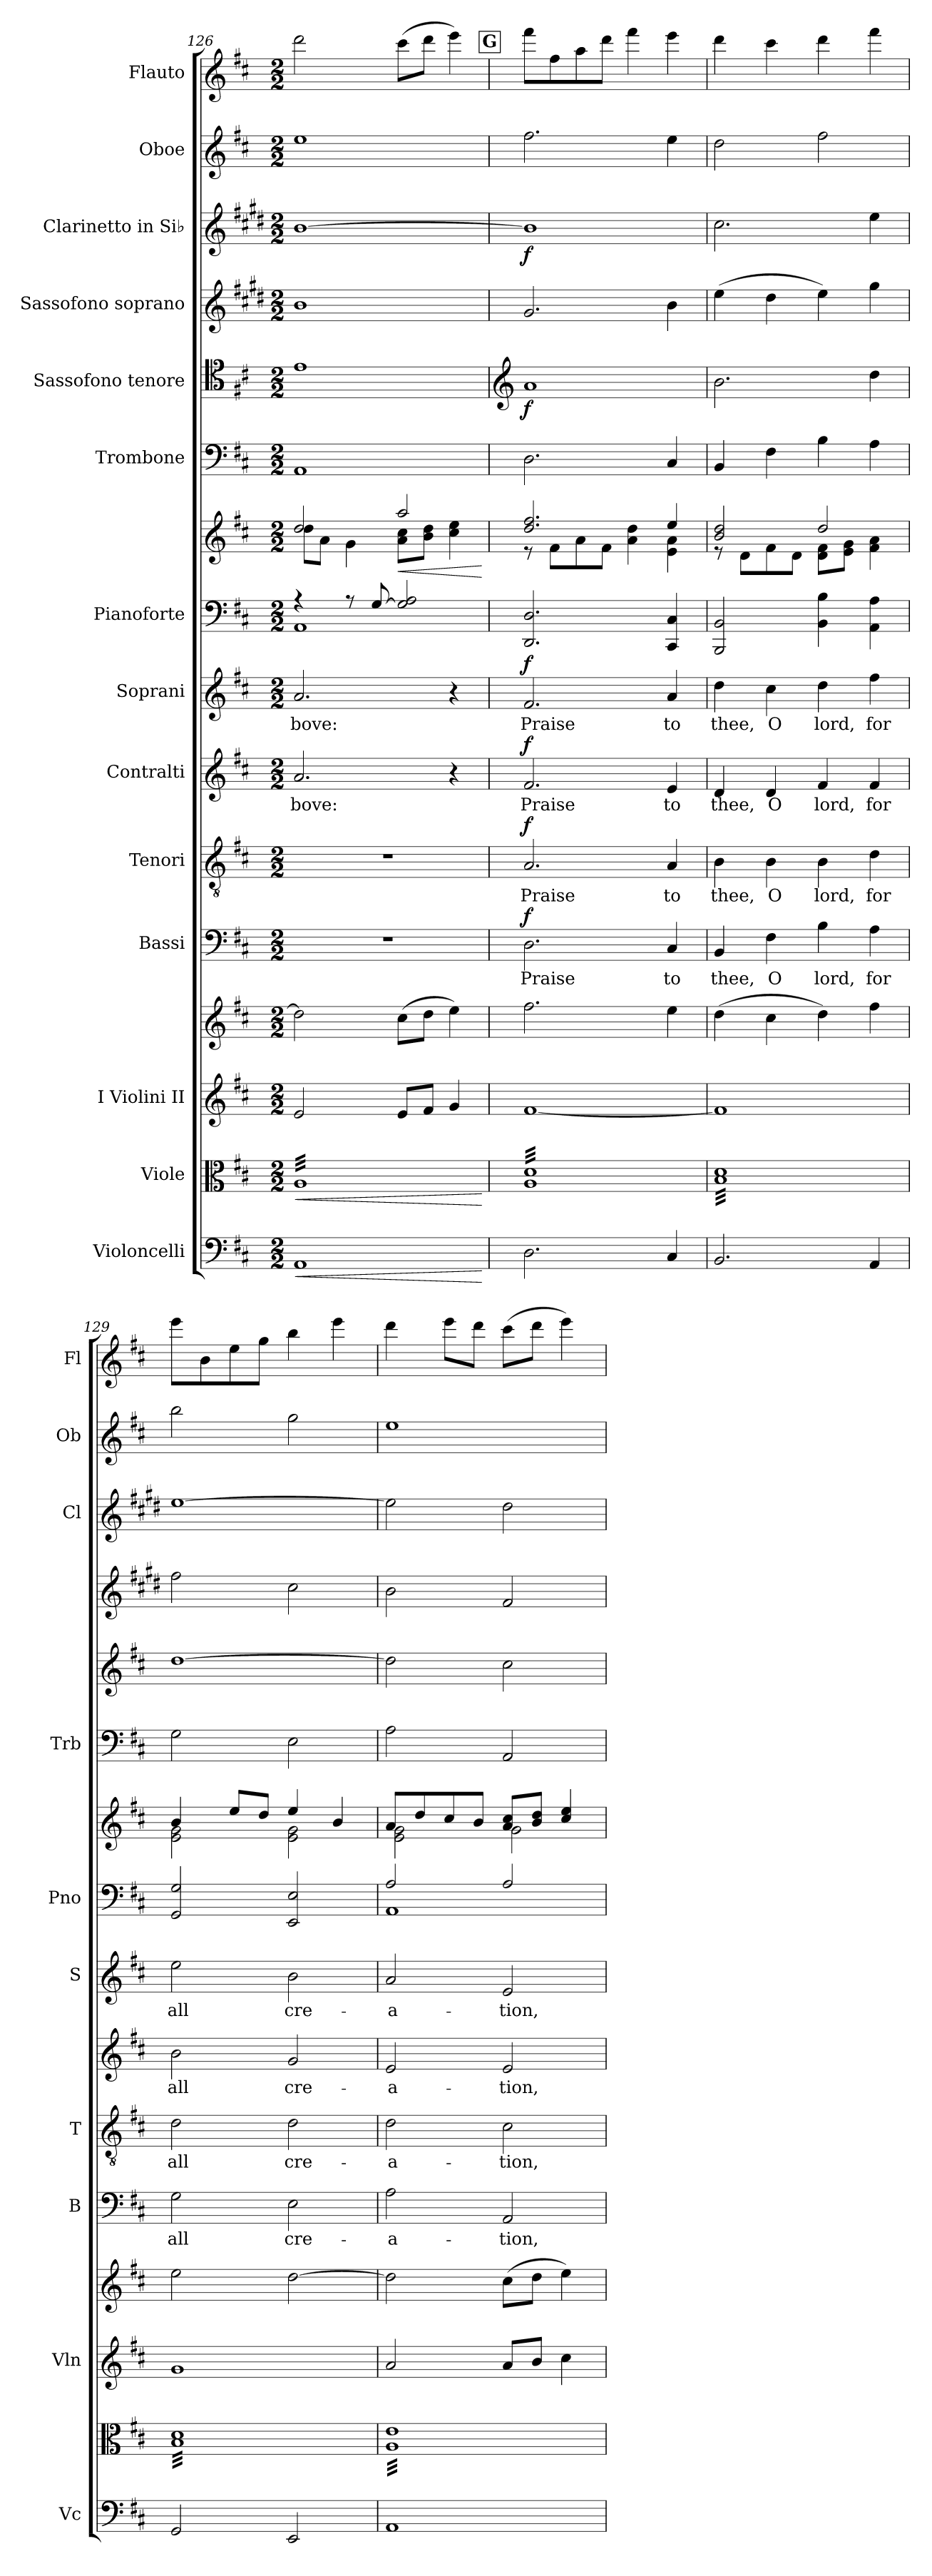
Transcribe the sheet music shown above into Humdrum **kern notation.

**kern	**dynam	**kern	**dynam	**kern	**kern	**dynam	**kern	**text	**dynam	**kern	**text	**dynam	**kern	**text	**dynam	**kern	**text	**dynam	**kern	**kern	**dynam	**kern	**dynam	**kern	**dynam	**kern	**dynam	**kern	**dynam	**kern	**dynam	**kern	**dynam
*part14	*part14	*part13	*part13	*part12	*part12	*part12	*part11	*part11	*part11	*part10	*part10	*part10	*part9	*part9	*part9	*part8	*part8	*part8	*part7	*part7	*part7	*part6	*part6	*part5	*part5	*part4	*part4	*part3	*part3	*part2	*part2	*part1	*part1
*staff16	*staff16	*staff15	*staff15	*staff14	*staff13	*staff13/14	*staff12	*staff12	*staff12	*staff11	*staff11	*staff11	*staff10	*staff10	*staff10	*staff9	*staff9	*staff9	*staff8	*staff7	*staff7/8	*staff6	*staff6	*staff5	*staff5	*staff4	*staff4	*staff3	*staff3	*staff2	*staff2	*staff1	*staff1
*I"Violoncelli	*	*I"Viole	*	*I"I  Violini  II	*	*	*I"Bassi	*	*	*I"Tenori	*	*	*I"Contralti	*	*	*I"Soprani	*	*	*I"Pianoforte	*	*	*I"Trombone	*	*I"Sassofono tenore	*	*I"Sassofono soprano	*	*I"Clarinetto in Si♭	*	*I"Oboe	*	*I"Flauto	*
*I'Vc	*	*	*	*I'Vln	*	*	*I'B	*	*	*I'T	*	*	*	*	*	*I'S	*	*	*I'Pno	*	*	*I'Trb	*	*	*	*	*	*I'Cl	*	*I'Ob	*	*I'Fl	*
*clefF4	*	*clefC3	*	*clefG2	*clefG2	*	*clefF4	*	*	*clefGv2	*	*	*clefG2	*	*	*clefG2	*	*	*clefF4	*clefG2	*	*clefF4	*	*clefC4	*	*clefG2	*	*clefG2	*	*clefG2	*	*clefG2	*
*	*	*	*	*	*	*	*	*	*	*	*	*	*	*	*	*	*	*	*	*	*	*	*	*ITrd8c14	*	*ITrd1c2	*	*ITrd1c2	*	*	*	*	*
*k[f#c#]	*	*k[f#c#]	*	*k[f#c#]	*k[f#c#]	*	*k[f#c#]	*	*	*k[f#c#]	*	*	*k[f#c#]	*	*	*k[f#c#]	*	*	*k[f#c#]	*k[f#c#]	*	*k[f#c#]	*	*k[f#c#]	*	*k[f#c#]	*	*k[f#c#]	*	*k[f#c#]	*	*k[f#c#]	*
*M2/2	*	*M2/2	*	*M2/2	*M2/2	*	*M2/2	*	*	*M2/2	*	*	*M2/2	*	*	*M2/2	*	*	*M2/2	*M2/2	*	*M2/2	*	*M2/2	*	*M2/2	*	*M2/2	*	*M2/2	*	*M2/2	*
=126	=126	=126	=126	=126	=126	=126	=126	=126	=126	=126	=126	=126	=126	=126	=126	=126	=126	=126	=126	=126	=126	=126	=126	=126	=126	=126	=126	=126	=126	=126	=126	=126	=126
!	!LO:HP:b	!	!LO:HP:b	!	!	!	!	!	!	!	!	!	!	!LO:LY:b	!	!	!LO:LY:b	!	!	!	!	!	!LO:DY:b	!	!	!	!	!	!	!	!	!	!
*	*	*	*	*	*	*	*	*	*	*	*	*	*	*	*	*	*	*	*^	*^	*	*	*	*	*	*	*	*	*	*	*	*	*
*	*	*tremolo	*	*	*	*	*	*	*	*	*	*	*	*	*	*	*	*	*	*	*	*	*	*	*	*	*	*	*	*	*	*	*	*	*
1AA	<	32ALLL	<	2e/	2dd\]	.	1r	.	.	1r	.	.	2.a/	-bove:	.	2.a/	-bove:	.	4r	1AA	2dd/	8dd\L	.	1AA	other-dynamics	1E	.	1a	.	[1a	.	1ee	.	2ddd\	.
.	.	32A	.	.	.	.	.	.	.	.	.	.	.	.	.	.	.	.	.	.	.	.	.	.	.	.	.	.	.	.	.	.	.	.	.
.	.	32A	.	.	.	.	.	.	.	.	.	.	.	.	.	.	.	.	.	.	.	.	.	.	.	.	.	.	.	.	.	.	.	.	.
.	.	32A	.	.	.	.	.	.	.	.	.	.	.	.	.	.	.	.	.	.	.	.	.	.	.	.	.	.	.	.	.	.	.	.	.
.	.	32A	.	.	.	.	.	.	.	.	.	.	.	.	.	.	.	.	.	.	.	8a\J	.	.	.	.	.	.	.	.	.	.	.	.	.
.	.	32A	.	.	.	.	.	.	.	.	.	.	.	.	.	.	.	.	.	.	.	.	.	.	.	.	.	.	.	.	.	.	.	.	.
.	.	32A	.	.	.	.	.	.	.	.	.	.	.	.	.	.	.	.	.	.	.	.	.	.	.	.	.	.	.	.	.	.	.	.	.
.	.	32A	.	.	.	.	.	.	.	.	.	.	.	.	.	.	.	.	.	.	.	.	.	.	.	.	.	.	.	.	.	.	.	.	.
.	.	32A	.	.	.	.	.	.	.	.	.	.	.	.	.	.	.	.	8r	.	.	4g\	.	.	.	.	.	.	.	.	.	.	.	.	.
.	.	32A	.	.	.	.	.	.	.	.	.	.	.	.	.	.	.	.	.	.	.	.	.	.	.	.	.	.	.	.	.	.	.	.	.
.	.	32A	.	.	.	.	.	.	.	.	.	.	.	.	.	.	.	.	.	.	.	.	.	.	.	.	.	.	.	.	.	.	.	.	.
.	.	32A	.	.	.	.	.	.	.	.	.	.	.	.	.	.	.	.	.	.	.	.	.	.	.	.	.	.	.	.	.	.	.	.	.
.	.	32A	.	.	.	.	.	.	.	.	.	.	.	.	.	.	.	.	[8G/	.	.	.	.	.	.	.	.	.	.	.	.	.	.	.	.
.	.	32A	.	.	.	.	.	.	.	.	.	.	.	.	.	.	.	.	.	.	.	.	.	.	.	.	.	.	.	.	.	.	.	.	.
.	.	32A	.	.	.	.	.	.	.	.	.	.	.	.	.	.	.	.	.	.	.	.	.	.	.	.	.	.	.	.	.	.	.	.	.
.	.	32A	.	.	.	.	.	.	.	.	.	.	.	.	.	.	.	.	.	.	.	.	.	.	.	.	.	.	.	.	.	.	.	.	.
!	!	!	!	!	!	!	!	!	!	!	!	!	!	!	!	!	!	!	!	!	!	!	!LO:HP:b	!	!	!	!	!	!	!	!	!	!	!	!
.	.	32A	.	8e/L	(>8cc#\L	.	.	.	.	.	.	.	.	.	.	.	.	.	2G/] 2A/	.	2aa/	8a\ 8cc#\L	<	.	.	.	.	.	.	.	.	.	.	(>8ccc#\L	.
.	.	32A	.	.	.	.	.	.	.	.	.	.	.	.	.	.	.	.	.	.	.	.	.	.	.	.	.	.	.	.	.	.	.	.	.
.	.	32A	.	.	.	.	.	.	.	.	.	.	.	.	.	.	.	.	.	.	.	.	.	.	.	.	.	.	.	.	.	.	.	.	.
.	.	32A	.	.	.	.	.	.	.	.	.	.	.	.	.	.	.	.	.	.	.	.	.	.	.	.	.	.	.	.	.	.	.	.	.
.	.	32A	.	8f#/J	8dd\J	.	.	.	.	.	.	.	.	.	.	.	.	.	.	.	.	8b\ 8dd\J	.	.	.	.	.	.	.	.	.	.	.	8ddd\J	.
.	.	32A	.	.	.	.	.	.	.	.	.	.	.	.	.	.	.	.	.	.	.	.	.	.	.	.	.	.	.	.	.	.	.	.	.
.	.	32A	.	.	.	.	.	.	.	.	.	.	.	.	.	.	.	.	.	.	.	.	.	.	.	.	.	.	.	.	.	.	.	.	.
.	.	32A	.	.	.	.	.	.	.	.	.	.	.	.	.	.	.	.	.	.	.	.	.	.	.	.	.	.	.	.	.	.	.	.	.
.	.	32A	.	4g/	4ee\)	.	.	.	.	.	.	.	4r	.	.	4r	.	.	.	.	.	4cc#\ 4ee\	.	.	.	.	.	.	.	.	.	.	.	4eee\)	.
.	.	32A	.	.	.	.	.	.	.	.	.	.	.	.	.	.	.	.	.	.	.	.	.	.	.	.	.	.	.	.	.	.	.	.	.
.	.	32A	.	.	.	.	.	.	.	.	.	.	.	.	.	.	.	.	.	.	.	.	.	.	.	.	.	.	.	.	.	.	.	.	.
.	.	32A	.	.	.	.	.	.	.	.	.	.	.	.	.	.	.	.	.	.	.	.	.	.	.	.	.	.	.	.	.	.	.	.	.
.	.	32A	.	.	.	.	.	.	.	.	.	.	.	.	.	.	.	.	.	.	.	.	.	.	.	.	.	.	.	.	.	.	.	.	.
.	.	32A	.	.	.	.	.	.	.	.	.	.	.	.	.	.	.	.	.	.	.	.	.	.	.	.	.	.	.	.	.	.	.	.	.
.	.	32A	.	.	.	.	.	.	.	.	.	.	.	.	.	.	.	.	.	.	.	.	.	.	.	.	.	.	.	.	.	.	.	.	.
.	.	32AJJJ	.	.	.	.	.	.	.	.	.	.	.	.	.	.	.	.	.	.	.	.	.	.	.	.	.	.	.	.	.	.	.	.	.
*	*	*	*	*	*	*	*	*	*	*	*	*	*	*	*	*	*	*	*v	*v	*	*	*	*	*	*	*	*	*	*	*	*	*	*	*
*	*	*	*	*	*	*	*	*	*	*	*	*	*	*	*	*	*	*	*	*v	*v	*	*	*	*	*	*	*	*	*	*	*	*	*
.	[	.	[	.	.	.	.	.	.	.	.	.	.	.	.	.	.	.	.	.	[	.	.	.	.	.	.	.	.	.	.	.	.
!!LO:PB:g=z
!!LO:REH:place=s1:a:B:fs=16:t=G
=127	=127	=127	=127	=127	=127	=127	=127	=127	=127	=127	=127	=127	=127	=127	=127	=127	=127	=127	=127	=127	=127	=127	=127	=127	=127	=127	=127	=127	=127	=127	=127	=127	=127
*	*	*	*	*	*	*	*	*	*	*	*	*	*	*	*	*	*	*	*	*	*	*	*	*clefG2	*	*	*	*	*	*	*	*	*
!	!LO:DY:b	!	!LO:DY:b	!	!	!LO:DY:b=2	!	!LO:LY:b	!	!	!LO:LY:b	!	!	!LO:LY:b	!	!	!LO:LY:b	!	!	!	!	!	!	!	!	!	!	!	!	!	!	!	!
*	*	*	*	*	*	*	*	*	*	*	*	*	*	*	*	*	*	*	*	*^	*	*	*	*	*	*	*	*	*	*	*	*	*
!	!	!	!	!	!	!LO:DY:n=1:b	!	!	!LO:DY:a	!	!	!LO:DY:a	!	!	!LO:DY:a	!	!	!LO:DY:a	!	!	!	!	!	!	!	!LO:DY:b	!	!LO:DY:b	!	!	!	!	!	!
!	!	!	!	!	!	!	!	!	!	!	!	!	!	!	!	!	!	!	!	!	!	!	!	!	!	!	!	!LO:DY:n=1:a	!	!LO:DY:b	!	!LO:DY:b	!	!LO:DY:b
2.D\	other-dynamics	32A 32dLLL	other-dynamics	[1f#	2.ff#\	other-dynamics other-dynamics	2.D\	Praise	f	2.A/	Praise	f	2.f#/	Praise	f	2.f#/	Praise	f	2.DD/ 2.D/	2.dd/ 2.ff#/	8r	.	2.D\	.	1A	f	2.f#/	other-dynamics other-dynamics	1a]	f	2.ff#\	other-dynamics	8fff#\L	other-dynamics
.	.	32A 32d	.	.	.	.	.	.	.	.	.	.	.	.	.	.	.	.	.	.	.	.	.	.	.	.	.	.	.	.	.	.	.	.
.	.	32A 32d	.	.	.	.	.	.	.	.	.	.	.	.	.	.	.	.	.	.	.	.	.	.	.	.	.	.	.	.	.	.	.	.
.	.	32A 32d	.	.	.	.	.	.	.	.	.	.	.	.	.	.	.	.	.	.	.	.	.	.	.	.	.	.	.	.	.	.	.	.
.	.	32A 32d	.	.	.	.	.	.	.	.	.	.	.	.	.	.	.	.	.	.	8f#\L	.	.	.	.	.	.	.	.	.	.	.	8ff#\	.
.	.	32A 32d	.	.	.	.	.	.	.	.	.	.	.	.	.	.	.	.	.	.	.	.	.	.	.	.	.	.	.	.	.	.	.	.
.	.	32A 32d	.	.	.	.	.	.	.	.	.	.	.	.	.	.	.	.	.	.	.	.	.	.	.	.	.	.	.	.	.	.	.	.
.	.	32A 32d	.	.	.	.	.	.	.	.	.	.	.	.	.	.	.	.	.	.	.	.	.	.	.	.	.	.	.	.	.	.	.	.
.	.	32A 32d	.	.	.	.	.	.	.	.	.	.	.	.	.	.	.	.	.	.	8a\	.	.	.	.	.	.	.	.	.	.	.	8aa\	.
.	.	32A 32d	.	.	.	.	.	.	.	.	.	.	.	.	.	.	.	.	.	.	.	.	.	.	.	.	.	.	.	.	.	.	.	.
.	.	32A 32d	.	.	.	.	.	.	.	.	.	.	.	.	.	.	.	.	.	.	.	.	.	.	.	.	.	.	.	.	.	.	.	.
.	.	32A 32d	.	.	.	.	.	.	.	.	.	.	.	.	.	.	.	.	.	.	.	.	.	.	.	.	.	.	.	.	.	.	.	.
.	.	32A 32d	.	.	.	.	.	.	.	.	.	.	.	.	.	.	.	.	.	.	8f#\J	.	.	.	.	.	.	.	.	.	.	.	8ddd\J	.
.	.	32A 32d	.	.	.	.	.	.	.	.	.	.	.	.	.	.	.	.	.	.	.	.	.	.	.	.	.	.	.	.	.	.	.	.
.	.	32A 32d	.	.	.	.	.	.	.	.	.	.	.	.	.	.	.	.	.	.	.	.	.	.	.	.	.	.	.	.	.	.	.	.
.	.	32A 32d	.	.	.	.	.	.	.	.	.	.	.	.	.	.	.	.	.	.	.	.	.	.	.	.	.	.	.	.	.	.	.	.
.	.	32A 32d	.	.	.	.	.	.	.	.	.	.	.	.	.	.	.	.	.	.	4a\ 4dd\	.	.	.	.	.	.	.	.	.	.	.	4fff#\	.
.	.	32A 32d	.	.	.	.	.	.	.	.	.	.	.	.	.	.	.	.	.	.	.	.	.	.	.	.	.	.	.	.	.	.	.	.
.	.	32A 32d	.	.	.	.	.	.	.	.	.	.	.	.	.	.	.	.	.	.	.	.	.	.	.	.	.	.	.	.	.	.	.	.
.	.	32A 32d	.	.	.	.	.	.	.	.	.	.	.	.	.	.	.	.	.	.	.	.	.	.	.	.	.	.	.	.	.	.	.	.
.	.	32A 32d	.	.	.	.	.	.	.	.	.	.	.	.	.	.	.	.	.	.	.	.	.	.	.	.	.	.	.	.	.	.	.	.
.	.	32A 32d	.	.	.	.	.	.	.	.	.	.	.	.	.	.	.	.	.	.	.	.	.	.	.	.	.	.	.	.	.	.	.	.
.	.	32A 32d	.	.	.	.	.	.	.	.	.	.	.	.	.	.	.	.	.	.	.	.	.	.	.	.	.	.	.	.	.	.	.	.
.	.	32A 32d	.	.	.	.	.	.	.	.	.	.	.	.	.	.	.	.	.	.	.	.	.	.	.	.	.	.	.	.	.	.	.	.
!	!	!	!	!	!	!	!	!LO:LY:b	!	!	!LO:LY:b	!	!	!LO:LY:b	!	!	!LO:LY:b	!	!	!	!	!	!	!	!	!	!	!	!	!	!	!	!	!
4C#/	.	32A 32d	.	.	4ee\	.	4C#/	to	.	4A/	to	.	4e/	to	.	4a/	to	.	4CC#/ 4C#/	4ee/	4e\ 4a\	.	4C#/	.	.	.	4a\	.	.	.	4ee\	.	4eee\	.
.	.	32A 32d	.	.	.	.	.	.	.	.	.	.	.	.	.	.	.	.	.	.	.	.	.	.	.	.	.	.	.	.	.	.	.	.
.	.	32A 32d	.	.	.	.	.	.	.	.	.	.	.	.	.	.	.	.	.	.	.	.	.	.	.	.	.	.	.	.	.	.	.	.
.	.	32A 32d	.	.	.	.	.	.	.	.	.	.	.	.	.	.	.	.	.	.	.	.	.	.	.	.	.	.	.	.	.	.	.	.
.	.	32A 32d	.	.	.	.	.	.	.	.	.	.	.	.	.	.	.	.	.	.	.	.	.	.	.	.	.	.	.	.	.	.	.	.
.	.	32A 32d	.	.	.	.	.	.	.	.	.	.	.	.	.	.	.	.	.	.	.	.	.	.	.	.	.	.	.	.	.	.	.	.
.	.	32A 32d	.	.	.	.	.	.	.	.	.	.	.	.	.	.	.	.	.	.	.	.	.	.	.	.	.	.	.	.	.	.	.	.
.	.	32A 32dJJJ	.	.	.	.	.	.	.	.	.	.	.	.	.	.	.	.	.	.	.	.	.	.	.	.	.	.	.	.	.	.	.	.
=128	=128	=128	=128	=128	=128	=128	=128	=128	=128	=128	=128	=128	=128	=128	=128	=128	=128	=128	=128	=128	=128	=128	=128	=128	=128	=128	=128	=128	=128	=128	=128	=128	=128	=128
!	!	!	!	!	!	!	!	!LO:LY:b	!	!	!LO:LY:b	!	!	!LO:LY:b	!	!	!LO:LY:b	!	!	!	!	!	!	!	!	!	!	!	!	!	!	!	!	!
2.BB/	.	32B 32dLLL	.	1f#]	(>4dd\	.	4BB/	thee,	.	4B\	thee,	.	4d/	thee,	.	4dd\	thee,	.	2BBB/ 2BB/	2b/ 2dd/	8r	.	4BB/	.	2.B\	.	(>4dd\	.	2.b\	.	2dd\	.	4ddd\	.
.	.	32B 32d	.	.	.	.	.	.	.	.	.	.	.	.	.	.	.	.	.	.	.	.	.	.	.	.	.	.	.	.	.	.	.	.
.	.	32B 32d	.	.	.	.	.	.	.	.	.	.	.	.	.	.	.	.	.	.	.	.	.	.	.	.	.	.	.	.	.	.	.	.
.	.	32B 32d	.	.	.	.	.	.	.	.	.	.	.	.	.	.	.	.	.	.	.	.	.	.	.	.	.	.	.	.	.	.	.	.
.	.	32B 32d	.	.	.	.	.	.	.	.	.	.	.	.	.	.	.	.	.	.	8d\L	.	.	.	.	.	.	.	.	.	.	.	.	.
.	.	32B 32d	.	.	.	.	.	.	.	.	.	.	.	.	.	.	.	.	.	.	.	.	.	.	.	.	.	.	.	.	.	.	.	.
.	.	32B 32d	.	.	.	.	.	.	.	.	.	.	.	.	.	.	.	.	.	.	.	.	.	.	.	.	.	.	.	.	.	.	.	.
.	.	32B 32d	.	.	.	.	.	.	.	.	.	.	.	.	.	.	.	.	.	.	.	.	.	.	.	.	.	.	.	.	.	.	.	.
!	!	!	!	!	!	!	!	!LO:LY:b	!	!	!LO:LY:b	!	!	!LO:LY:b	!	!	!LO:LY:b	!	!	!	!	!	!	!	!	!	!	!	!	!	!	!	!	!
.	.	32B 32d	.	.	4cc#\	.	4F#\	O	.	4B\	O	.	4d/	O	.	4cc#\	O	.	.	.	8f#\	.	4F#\	.	.	.	4cc#\	.	.	.	.	.	4ccc#\	.
.	.	32B 32d	.	.	.	.	.	.	.	.	.	.	.	.	.	.	.	.	.	.	.	.	.	.	.	.	.	.	.	.	.	.	.	.
.	.	32B 32d	.	.	.	.	.	.	.	.	.	.	.	.	.	.	.	.	.	.	.	.	.	.	.	.	.	.	.	.	.	.	.	.
.	.	32B 32d	.	.	.	.	.	.	.	.	.	.	.	.	.	.	.	.	.	.	.	.	.	.	.	.	.	.	.	.	.	.	.	.
.	.	32B 32d	.	.	.	.	.	.	.	.	.	.	.	.	.	.	.	.	.	.	8d\J	.	.	.	.	.	.	.	.	.	.	.	.	.
.	.	32B 32d	.	.	.	.	.	.	.	.	.	.	.	.	.	.	.	.	.	.	.	.	.	.	.	.	.	.	.	.	.	.	.	.
.	.	32B 32d	.	.	.	.	.	.	.	.	.	.	.	.	.	.	.	.	.	.	.	.	.	.	.	.	.	.	.	.	.	.	.	.
.	.	32B 32d	.	.	.	.	.	.	.	.	.	.	.	.	.	.	.	.	.	.	.	.	.	.	.	.	.	.	.	.	.	.	.	.
!	!	!	!	!	!	!	!	!LO:LY:b	!	!	!LO:LY:b	!	!	!LO:LY:b	!	!	!LO:LY:b	!	!	!	!	!	!	!	!	!	!	!	!	!	!	!	!	!
.	.	32B 32d	.	.	4dd\)	.	4B\	lord,	.	4B\	lord,	.	4f#/	lord,	.	4dd\	lord,	.	4BB\ 4B\	2dd/	8d\ 8f#\L	.	4B\	.	.	.	4dd\)	.	.	.	2ff#\	.	4ddd\	.
.	.	32B 32d	.	.	.	.	.	.	.	.	.	.	.	.	.	.	.	.	.	.	.	.	.	.	.	.	.	.	.	.	.	.	.	.
.	.	32B 32d	.	.	.	.	.	.	.	.	.	.	.	.	.	.	.	.	.	.	.	.	.	.	.	.	.	.	.	.	.	.	.	.
.	.	32B 32d	.	.	.	.	.	.	.	.	.	.	.	.	.	.	.	.	.	.	.	.	.	.	.	.	.	.	.	.	.	.	.	.
.	.	32B 32d	.	.	.	.	.	.	.	.	.	.	.	.	.	.	.	.	.	.	8e\ 8g\J	.	.	.	.	.	.	.	.	.	.	.	.	.
.	.	32B 32d	.	.	.	.	.	.	.	.	.	.	.	.	.	.	.	.	.	.	.	.	.	.	.	.	.	.	.	.	.	.	.	.
.	.	32B 32d	.	.	.	.	.	.	.	.	.	.	.	.	.	.	.	.	.	.	.	.	.	.	.	.	.	.	.	.	.	.	.	.
.	.	32B 32d	.	.	.	.	.	.	.	.	.	.	.	.	.	.	.	.	.	.	.	.	.	.	.	.	.	.	.	.	.	.	.	.
!	!	!	!	!	!	!	!	!LO:LY:b	!	!	!LO:LY:b	!	!	!LO:LY:b	!	!	!LO:LY:b	!	!	!	!	!	!	!	!	!	!	!	!	!	!	!	!	!
4AA/	.	32B 32d	.	.	4ff#\	.	4A\	for	.	4d\	for	.	4f#/	for	.	4ff#\	for	.	4AA\ 4A\	.	4f#\ 4a\	.	4A\	.	4d\	.	4ff#\	.	4dd\	.	.	.	4fff#\	.
.	.	32B 32d	.	.	.	.	.	.	.	.	.	.	.	.	.	.	.	.	.	.	.	.	.	.	.	.	.	.	.	.	.	.	.	.
.	.	32B 32d	.	.	.	.	.	.	.	.	.	.	.	.	.	.	.	.	.	.	.	.	.	.	.	.	.	.	.	.	.	.	.	.
.	.	32B 32d	.	.	.	.	.	.	.	.	.	.	.	.	.	.	.	.	.	.	.	.	.	.	.	.	.	.	.	.	.	.	.	.
.	.	32B 32d	.	.	.	.	.	.	.	.	.	.	.	.	.	.	.	.	.	.	.	.	.	.	.	.	.	.	.	.	.	.	.	.
.	.	32B 32d	.	.	.	.	.	.	.	.	.	.	.	.	.	.	.	.	.	.	.	.	.	.	.	.	.	.	.	.	.	.	.	.
.	.	32B 32d	.	.	.	.	.	.	.	.	.	.	.	.	.	.	.	.	.	.	.	.	.	.	.	.	.	.	.	.	.	.	.	.
.	.	32B 32dJJJ	.	.	.	.	.	.	.	.	.	.	.	.	.	.	.	.	.	.	.	.	.	.	.	.	.	.	.	.	.	.	.	.
=129	=129	=129	=129	=129	=129	=129	=129	=129	=129	=129	=129	=129	=129	=129	=129	=129	=129	=129	=129	=129	=129	=129	=129	=129	=129	=129	=129	=129	=129	=129	=129	=129	=129	=129
!	!	!	!	!	!	!	!	!LO:LY:b	!	!	!LO:LY:b	!	!	!LO:LY:b	!	!	!LO:LY:b	!	!	!	!	!	!	!	!	!	!	!	!	!	!	!	!	!
2GG/	.	32B 32dLLL	.	1g	2ee\	.	2G\	all	.	2d\	all	.	2b\	all	.	2ee\	all	.	2GG/ 2G/	4b/	2e\ 2g\	.	2G\	.	[1d	.	2ee\	.	[1dd	.	2bb\	.	8eee\L	.
.	.	32B 32d	.	.	.	.	.	.	.	.	.	.	.	.	.	.	.	.	.	.	.	.	.	.	.	.	.	.	.	.	.	.	.	.
.	.	32B 32d	.	.	.	.	.	.	.	.	.	.	.	.	.	.	.	.	.	.	.	.	.	.	.	.	.	.	.	.	.	.	.	.
.	.	32B 32d	.	.	.	.	.	.	.	.	.	.	.	.	.	.	.	.	.	.	.	.	.	.	.	.	.	.	.	.	.	.	.	.
.	.	32B 32d	.	.	.	.	.	.	.	.	.	.	.	.	.	.	.	.	.	.	.	.	.	.	.	.	.	.	.	.	.	.	8b\	.
.	.	32B 32d	.	.	.	.	.	.	.	.	.	.	.	.	.	.	.	.	.	.	.	.	.	.	.	.	.	.	.	.	.	.	.	.
.	.	32B 32d	.	.	.	.	.	.	.	.	.	.	.	.	.	.	.	.	.	.	.	.	.	.	.	.	.	.	.	.	.	.	.	.
.	.	32B 32d	.	.	.	.	.	.	.	.	.	.	.	.	.	.	.	.	.	.	.	.	.	.	.	.	.	.	.	.	.	.	.	.
.	.	32B 32d	.	.	.	.	.	.	.	.	.	.	.	.	.	.	.	.	.	8ee/L	.	.	.	.	.	.	.	.	.	.	.	.	8ee\	.
.	.	32B 32d	.	.	.	.	.	.	.	.	.	.	.	.	.	.	.	.	.	.	.	.	.	.	.	.	.	.	.	.	.	.	.	.
.	.	32B 32d	.	.	.	.	.	.	.	.	.	.	.	.	.	.	.	.	.	.	.	.	.	.	.	.	.	.	.	.	.	.	.	.
.	.	32B 32d	.	.	.	.	.	.	.	.	.	.	.	.	.	.	.	.	.	.	.	.	.	.	.	.	.	.	.	.	.	.	.	.
.	.	32B 32d	.	.	.	.	.	.	.	.	.	.	.	.	.	.	.	.	.	8dd/J	.	.	.	.	.	.	.	.	.	.	.	.	8gg\J	.
.	.	32B 32d	.	.	.	.	.	.	.	.	.	.	.	.	.	.	.	.	.	.	.	.	.	.	.	.	.	.	.	.	.	.	.	.
.	.	32B 32d	.	.	.	.	.	.	.	.	.	.	.	.	.	.	.	.	.	.	.	.	.	.	.	.	.	.	.	.	.	.	.	.
.	.	32B 32d	.	.	.	.	.	.	.	.	.	.	.	.	.	.	.	.	.	.	.	.	.	.	.	.	.	.	.	.	.	.	.	.
!	!	!	!	!	!	!	!	!LO:LY:b	!	!	!LO:LY:b	!	!	!LO:LY:b	!	!	!LO:LY:b	!	!	!	!	!	!	!	!	!	!	!	!	!	!	!	!	!
2EE/	.	32B 32d	.	.	[2dd\	.	2E\	cre-	.	2d\	cre-	.	2g/	cre-	.	2b\	cre-	.	2EE/ 2E/	4ee/	2e\ 2g\	.	2E\	.	.	.	2b\	.	.	.	2gg\	.	4bb\	.
.	.	32B 32d	.	.	.	.	.	.	.	.	.	.	.	.	.	.	.	.	.	.	.	.	.	.	.	.	.	.	.	.	.	.	.	.
.	.	32B 32d	.	.	.	.	.	.	.	.	.	.	.	.	.	.	.	.	.	.	.	.	.	.	.	.	.	.	.	.	.	.	.	.
.	.	32B 32d	.	.	.	.	.	.	.	.	.	.	.	.	.	.	.	.	.	.	.	.	.	.	.	.	.	.	.	.	.	.	.	.
.	.	32B 32d	.	.	.	.	.	.	.	.	.	.	.	.	.	.	.	.	.	.	.	.	.	.	.	.	.	.	.	.	.	.	.	.
.	.	32B 32d	.	.	.	.	.	.	.	.	.	.	.	.	.	.	.	.	.	.	.	.	.	.	.	.	.	.	.	.	.	.	.	.
.	.	32B 32d	.	.	.	.	.	.	.	.	.	.	.	.	.	.	.	.	.	.	.	.	.	.	.	.	.	.	.	.	.	.	.	.
.	.	32B 32d	.	.	.	.	.	.	.	.	.	.	.	.	.	.	.	.	.	.	.	.	.	.	.	.	.	.	.	.	.	.	.	.
.	.	32B 32d	.	.	.	.	.	.	.	.	.	.	.	.	.	.	.	.	.	4b/	.	.	.	.	.	.	.	.	.	.	.	.	4eee\	.
.	.	32B 32d	.	.	.	.	.	.	.	.	.	.	.	.	.	.	.	.	.	.	.	.	.	.	.	.	.	.	.	.	.	.	.	.
.	.	32B 32d	.	.	.	.	.	.	.	.	.	.	.	.	.	.	.	.	.	.	.	.	.	.	.	.	.	.	.	.	.	.	.	.
.	.	32B 32d	.	.	.	.	.	.	.	.	.	.	.	.	.	.	.	.	.	.	.	.	.	.	.	.	.	.	.	.	.	.	.	.
.	.	32B 32d	.	.	.	.	.	.	.	.	.	.	.	.	.	.	.	.	.	.	.	.	.	.	.	.	.	.	.	.	.	.	.	.
.	.	32B 32d	.	.	.	.	.	.	.	.	.	.	.	.	.	.	.	.	.	.	.	.	.	.	.	.	.	.	.	.	.	.	.	.
.	.	32B 32d	.	.	.	.	.	.	.	.	.	.	.	.	.	.	.	.	.	.	.	.	.	.	.	.	.	.	.	.	.	.	.	.
.	.	32B 32dJJJ	.	.	.	.	.	.	.	.	.	.	.	.	.	.	.	.	.	.	.	.	.	.	.	.	.	.	.	.	.	.	.	.
=130	=130	=130	=130	=130	=130	=130	=130	=130	=130	=130	=130	=130	=130	=130	=130	=130	=130	=130	=130	=130	=130	=130	=130	=130	=130	=130	=130	=130	=130	=130	=130	=130	=130	=130
!	!	!	!	!	!	!	!	!LO:LY:b	!	!	!LO:LY:b	!	!	!LO:LY:b	!	!	!LO:LY:b	!	!	!	!	!	!	!	!	!	!	!	!	!	!	!	!	!
*	*	*	*	*	*	*	*	*	*	*	*	*	*	*	*	*	*	*	*^	*	*	*	*	*	*	*	*	*	*	*	*	*	*	*
1AA	.	32A 32eLLL	.	2a/	2dd\]	.	2A\	-a-	.	2d\	-a-	.	2e/	-a-	.	2a/	-a-	.	2A/	1AA	8a/L	2e\ 2g\	.	2A\	.	2d\]	.	2a\	.	2dd\]	.	1ee	.	4ddd\	.
.	.	32A 32e	.	.	.	.	.	.	.	.	.	.	.	.	.	.	.	.	.	.	.	.	.	.	.	.	.	.	.	.	.	.	.	.	.
.	.	32A 32e	.	.	.	.	.	.	.	.	.	.	.	.	.	.	.	.	.	.	.	.	.	.	.	.	.	.	.	.	.	.	.	.	.
.	.	32A 32e	.	.	.	.	.	.	.	.	.	.	.	.	.	.	.	.	.	.	.	.	.	.	.	.	.	.	.	.	.	.	.	.	.
.	.	32A 32e	.	.	.	.	.	.	.	.	.	.	.	.	.	.	.	.	.	.	8dd/	.	.	.	.	.	.	.	.	.	.	.	.	.	.
.	.	32A 32e	.	.	.	.	.	.	.	.	.	.	.	.	.	.	.	.	.	.	.	.	.	.	.	.	.	.	.	.	.	.	.	.	.
.	.	32A 32e	.	.	.	.	.	.	.	.	.	.	.	.	.	.	.	.	.	.	.	.	.	.	.	.	.	.	.	.	.	.	.	.	.
.	.	32A 32e	.	.	.	.	.	.	.	.	.	.	.	.	.	.	.	.	.	.	.	.	.	.	.	.	.	.	.	.	.	.	.	.	.
.	.	32A 32e	.	.	.	.	.	.	.	.	.	.	.	.	.	.	.	.	.	.	8cc#/	.	.	.	.	.	.	.	.	.	.	.	.	8eee\L	.
.	.	32A 32e	.	.	.	.	.	.	.	.	.	.	.	.	.	.	.	.	.	.	.	.	.	.	.	.	.	.	.	.	.	.	.	.	.
.	.	32A 32e	.	.	.	.	.	.	.	.	.	.	.	.	.	.	.	.	.	.	.	.	.	.	.	.	.	.	.	.	.	.	.	.	.
.	.	32A 32e	.	.	.	.	.	.	.	.	.	.	.	.	.	.	.	.	.	.	.	.	.	.	.	.	.	.	.	.	.	.	.	.	.
.	.	32A 32e	.	.	.	.	.	.	.	.	.	.	.	.	.	.	.	.	.	.	8b/J	.	.	.	.	.	.	.	.	.	.	.	.	8ddd\J	.
.	.	32A 32e	.	.	.	.	.	.	.	.	.	.	.	.	.	.	.	.	.	.	.	.	.	.	.	.	.	.	.	.	.	.	.	.	.
.	.	32A 32e	.	.	.	.	.	.	.	.	.	.	.	.	.	.	.	.	.	.	.	.	.	.	.	.	.	.	.	.	.	.	.	.	.
.	.	32A 32e	.	.	.	.	.	.	.	.	.	.	.	.	.	.	.	.	.	.	.	.	.	.	.	.	.	.	.	.	.	.	.	.	.
!	!	!	!	!	!	!	!	!LO:LY:b	!	!	!LO:LY:b	!	!	!LO:LY:b	!	!	!LO:LY:b	!	!	!	!	!	!	!	!	!	!	!	!	!	!	!	!	!	!
.	.	32A 32e	.	8a/L	(>8cc#\L	.	2AA/	-tion,	.	2c#\	-tion,	.	2e/	-tion,	.	2e/	-tion,	.	2A/	.	8a/ 8cc#/L	2g\	.	2AA/	.	2c#\	.	2e/	.	2cc#\	.	.	.	(>8ccc#\L	.
.	.	32A 32e	.	.	.	.	.	.	.	.	.	.	.	.	.	.	.	.	.	.	.	.	.	.	.	.	.	.	.	.	.	.	.	.	.
.	.	32A 32e	.	.	.	.	.	.	.	.	.	.	.	.	.	.	.	.	.	.	.	.	.	.	.	.	.	.	.	.	.	.	.	.	.
.	.	32A 32e	.	.	.	.	.	.	.	.	.	.	.	.	.	.	.	.	.	.	.	.	.	.	.	.	.	.	.	.	.	.	.	.	.
.	.	32A 32e	.	8b/J	8dd\J	.	.	.	.	.	.	.	.	.	.	.	.	.	.	.	8b/ 8dd/J	.	.	.	.	.	.	.	.	.	.	.	.	8ddd\J	.
.	.	32A 32e	.	.	.	.	.	.	.	.	.	.	.	.	.	.	.	.	.	.	.	.	.	.	.	.	.	.	.	.	.	.	.	.	.
.	.	32A 32e	.	.	.	.	.	.	.	.	.	.	.	.	.	.	.	.	.	.	.	.	.	.	.	.	.	.	.	.	.	.	.	.	.
.	.	32A 32e	.	.	.	.	.	.	.	.	.	.	.	.	.	.	.	.	.	.	.	.	.	.	.	.	.	.	.	.	.	.	.	.	.
.	.	32A 32e	.	4cc#\	4ee\)	.	.	.	.	.	.	.	.	.	.	.	.	.	.	.	4cc#/ 4ee/	.	.	.	.	.	.	.	.	.	.	.	.	4eee\)	.
.	.	32A 32e	.	.	.	.	.	.	.	.	.	.	.	.	.	.	.	.	.	.	.	.	.	.	.	.	.	.	.	.	.	.	.	.	.
.	.	32A 32e	.	.	.	.	.	.	.	.	.	.	.	.	.	.	.	.	.	.	.	.	.	.	.	.	.	.	.	.	.	.	.	.	.
.	.	32A 32e	.	.	.	.	.	.	.	.	.	.	.	.	.	.	.	.	.	.	.	.	.	.	.	.	.	.	.	.	.	.	.	.	.
.	.	32A 32e	.	.	.	.	.	.	.	.	.	.	.	.	.	.	.	.	.	.	.	.	.	.	.	.	.	.	.	.	.	.	.	.	.
.	.	32A 32e	.	.	.	.	.	.	.	.	.	.	.	.	.	.	.	.	.	.	.	.	.	.	.	.	.	.	.	.	.	.	.	.	.
.	.	32A 32e	.	.	.	.	.	.	.	.	.	.	.	.	.	.	.	.	.	.	.	.	.	.	.	.	.	.	.	.	.	.	.	.	.
.	.	32A 32eJJJ	.	.	.	.	.	.	.	.	.	.	.	.	.	.	.	.	.	.	.	.	.	.	.	.	.	.	.	.	.	.	.	.	.
*	*	*Xtremolo	*	*	*	*	*	*	*	*	*	*	*	*	*	*	*	*	*	*	*	*	*	*	*	*	*	*	*	*	*	*	*	*	*
*	*	*	*	*	*	*	*	*	*	*	*	*	*	*	*	*	*	*	*v	*v	*	*	*	*	*	*	*	*	*	*	*	*	*	*	*
*	*	*	*	*	*	*	*	*	*	*	*	*	*	*	*	*	*	*	*	*v	*v	*	*	*	*	*	*	*	*	*	*	*	*	*
=	=	=	=	=	=	=	=	=	=	=	=	=	=	=	=	=	=	=	=	=	=	=	=	=	=	=	=	=	=	=	=	=	=
*-	*-	*-	*-	*-	*-	*-	*-	*-	*-	*-	*-	*-	*-	*-	*-	*-	*-	*-	*-	*-	*-	*-	*-	*-	*-	*-	*-	*-	*-	*-	*-	*-	*-
